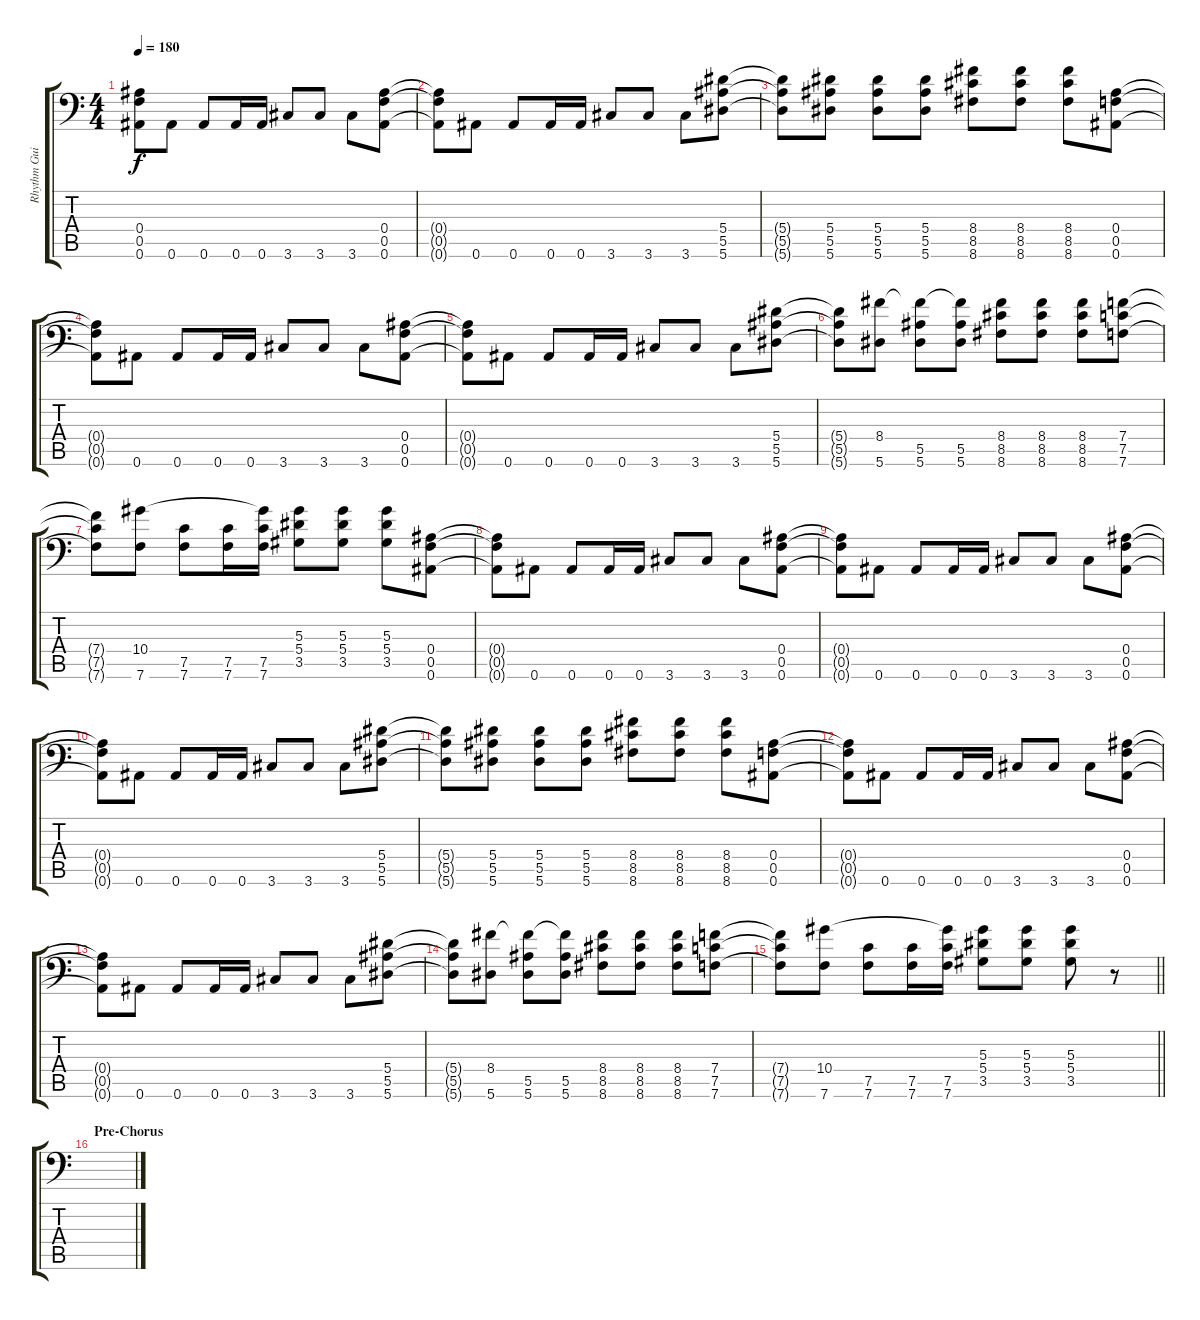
\track ("Rhythm Guitar 1" "Rhythm Gui") {instrument distortionguitar}
\staff {score tabs}
\tuning (C4 G3 Eb3 Bb2 F2 Bb1) {hide}
\ts (4 4)
\tempo 180
\clef f4
\ks c
(0.4{t} 0.5{t} 0.6{t}).8{dy f} 0.6.8 0.6.8 0.6.16 0.6.16 3.6.8 3.6.8 3.6.8 (0.4 0.5 0.6).8 |
(0.4{t} 0.5{t} 0.6{t}).8 0.6.8 0.6.8 0.6.16 0.6.16 3.6.8 3.6.8 3.6.8 (5.4 5.5 5.6).8 |
(5.4{t} 5.5{t} 5.6{t}).8 (5.4 5.5 5.6).8 (5.4 5.5 5.6).8 (5.4 5.5 5.6).8 (8.4 8.5 8.6).8 (8.4 8.5 8.6).8 (8.4 8.5 8.6).8 (0.4 0.5 0.6).8 |
(0.4{t} 0.5{t} 0.6{t}).8 0.6.8 0.6.8 0.6.16 0.6.16 3.6.8 3.6.8 3.6.8 (0.4 0.5 0.6).8 |
(0.4{t} 0.5{t} 0.6{t}).8 0.6.8 0.6.8 0.6.16 0.6.16 3.6.8 3.6.8 3.6.8 (5.4 5.5 5.6).8 |
(5.4{t} 5.5{t} 5.6{t}).8 (8.4 5.6).8 (8.4{t} 5.5 5.6).8 (8.4{t} 5.5 5.6).8 (8.4 8.5 8.6).8 (8.4 8.5 8.6).8 (8.4 8.5 8.6).8 (7.4 7.5 7.6).8 |
(7.4{t} 7.5{t} 7.6{t}).8 (10.4 7.6).8 (7.5 7.6).8 (7.5 7.6).16 (10.4{t} 7.5 7.6).16 (5.3 5.4 3.5).8 (5.3 5.4 3.5).8 (5.3 5.4 3.5).8 (0.4 0.5 0.6).8 |
(0.4{t} 0.5{t} 0.6{t}).8 0.6.8 0.6.8 0.6.16 0.6.16 3.6.8 3.6.8 3.6.8 (0.4 0.5 0.6).8 |
(0.4{t} 0.5{t} 0.6{t}).8 0.6.8 0.6.8 0.6.16 0.6.16 3.6.8 3.6.8 3.6.8 (0.4 0.5 0.6).8 |
(0.4{t} 0.5{t} 0.6{t}).8 0.6.8 0.6.8 0.6.16 0.6.16 3.6.8 3.6.8 3.6.8 (5.4 5.5 5.6).8 |
(5.4{t} 5.5{t} 5.6{t}).8 (5.4 5.5 5.6).8 (5.4 5.5 5.6).8 (5.4 5.5 5.6).8 (8.4 8.5 8.6).8 (8.4 8.5 8.6).8 (8.4 8.5 8.6).8 (0.4 0.5 0.6).8 |
(0.4{t} 0.5{t} 0.6{t}).8 0.6.8 0.6.8 0.6.16 0.6.16 3.6.8 3.6.8 3.6.8 (0.4 0.5 0.6).8 |
(0.4{t} 0.5{t} 0.6{t}).8 0.6.8 0.6.8 0.6.16 0.6.16 3.6.8 3.6.8 3.6.8 (5.4 5.5 5.6).8 |
(5.4{t} 5.5{t} 5.6{t}).8 (8.4 5.6).8 (8.4{t} 5.5 5.6).8 (8.4{t} 5.5 5.6).8 (8.4 8.5 8.6).8 (8.4 8.5 8.6).8 (8.4 8.5 8.6).8 (7.4 7.5 7.6).8 |
\barLineRight lightlight
(7.4{t} 7.5{t} 7.6{t}).8 (10.4 7.6).8 (7.5 7.6).8 (7.5 7.6).16 (10.4{t} 7.5 7.6).16 (5.3 5.4 3.5).8 (5.3 5.4 3.5).8 (5.3 5.4 3.5).8 r.8 |
\section ("" "Pre-Chorus")
